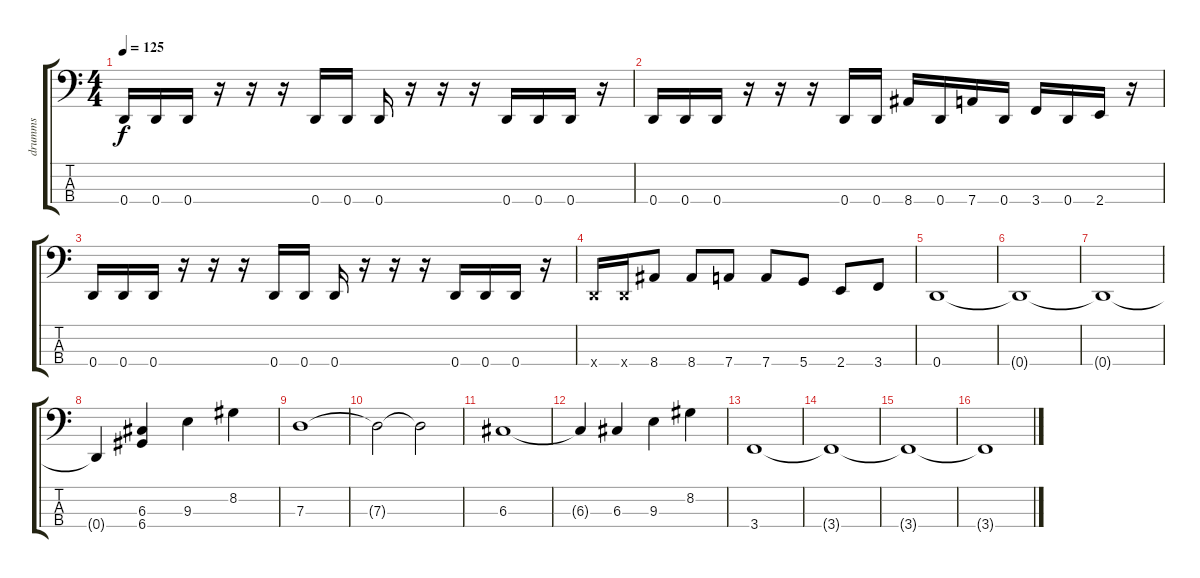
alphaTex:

\track ("drumms" "drumms") {instrument electricbassfinger}
\staff {score tabs}
\tuning (F2 C2 G1 D1) {hide}
\ts (4 4)
\tempo 125
\clef f4
\ks c
0.4.16{dy f} 0.4.16 0.4.16 r.16 r.16 r.16 0.4.16 0.4.16 0.4.16 r.16 r.16 r.16 0.4.16 0.4.16 0.4.16 r.16 |
0.4.16 0.4.16 0.4.16 r.16 r.16 r.16 0.4.16 0.4.16 8.4.16 0.4.16 7.4.16 0.4.16 3.4.16 0.4.16 2.4.16 r.16 |
0.4.16 0.4.16 0.4.16 r.16 r.16 r.16 0.4.16 0.4.16 0.4.16 r.16 r.16 r.16 0.4.16 0.4.16 0.4.16 r.16 |
0.4{x}.16 0.4{x}.16 8.4.8 8.4.8 7.4.8 7.4.8 5.4.8 2.4.8 3.4.8 |
0.4.1 |
0.4{t}.1 |
0.4{t}.1 |
0.4{t}.4 (6.3 6.4).4 9.3.4 8.2.4 |
7.3.1 |
7.3{t}.2 7.3{t}.2 |
6.3.1 |
6.3{t}.4 6.3.4 9.3.4 8.2.4 |
3.4.1 |
3.4{t}.1 |
3.4{t}.1 |
3.4{t}.1
